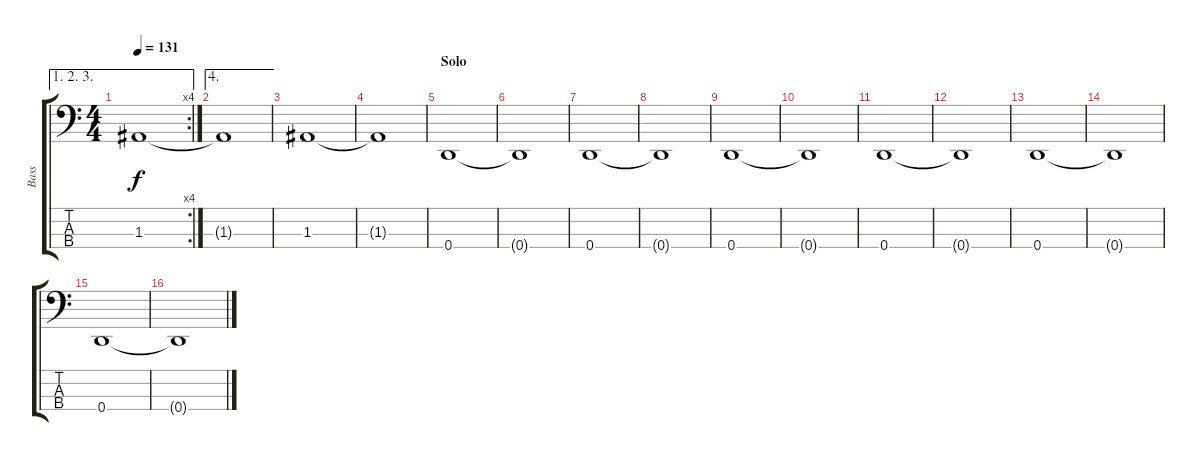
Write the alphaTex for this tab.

\track ("Bass" "Bass") {instrument electricbasspick}
\staff {score tabs}
\tuning (G2 D2 A1 D1) {hide}
\ae (1 2 3)
\rc 4
\ts (4 4)
\tempo 131
\clef f4
\ks c
1.3{t}.1{dy f} |
\ae 4
1.3{t}.1 |
1.3.1 |
1.3{t}.1 |
\section ("" "Solo")
0.4.1 |
0.4{t}.1 |
0.4.1 |
0.4{t}.1 |
0.4.1 |
0.4{t}.1 |
0.4.1 |
0.4{t}.1 |
0.4.1 |
0.4{t}.1 |
0.4.1 |
0.4{t}.1
